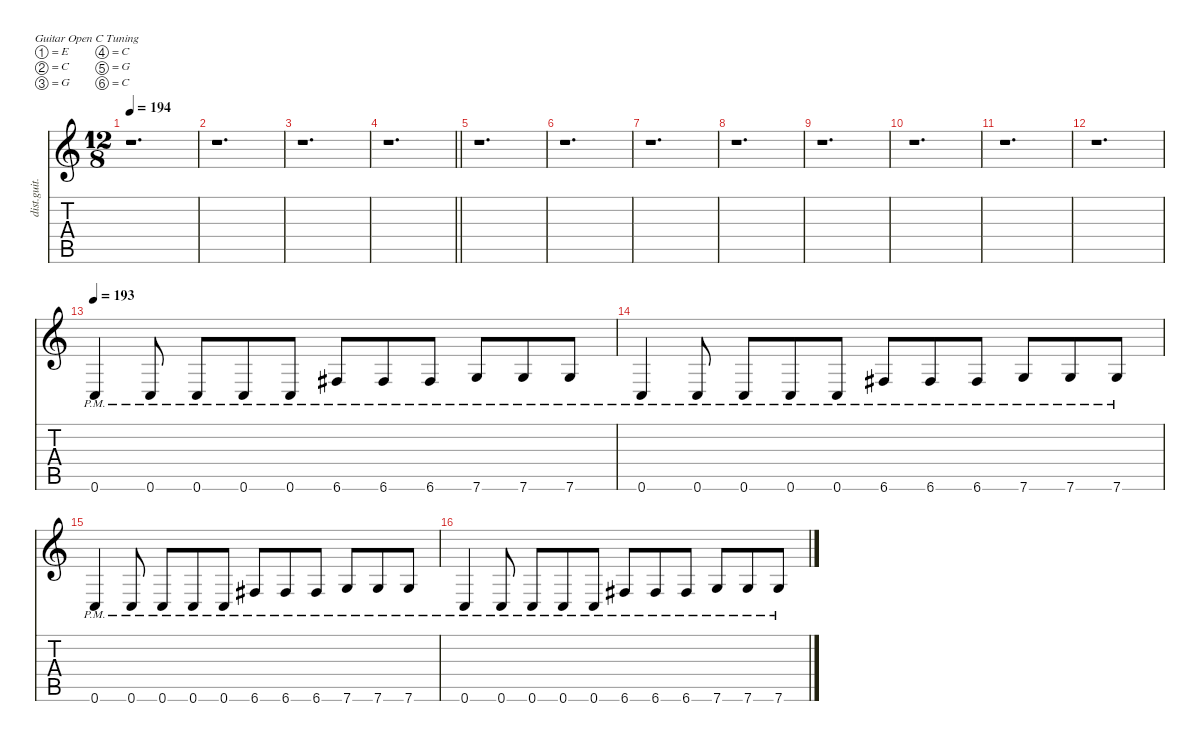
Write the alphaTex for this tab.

\defaultSystemsLayout 4
\hideDynamics
\bracketExtendMode nobrackets
\otherSystemsTrackNameOrientation horizontal
\track ("Guitar 2" "dist.guit.") {defaultSystemsLayout 32 instrument distortionguitar}
\staff {score tabs}
\tuning (E4 C4 G3 C3 G2 C2)
\ts (12 8)
\tempo 194
\clef g2
\ks c
r.1{d dy f beam Down} |
r.1{d beam Down} |
r.1{d beam Down} |
\barLineRight lightlight
r.1{d beam Down} |
r.1{d beam Down} |
r.1{d beam Down} |
r.1{d beam Down} |
r.1{d beam Down} |
r.1{d beam Down} |
r.1{d beam Down} |
r.1{d beam Down} |
r.1{d beam Down} |
\tempo 193
0.6{pm}.4{beam Up} 0.6{pm}.8{beam Up} 0.6{pm}.8{beam Up} 0.6{pm}.8{beam Up} 0.6{pm}.8{beam Up} 6.6{pm acc #}.8{beam Up} 6.6{pm acc #}.8{beam Up} 6.6{pm acc #}.8{beam Up} 7.6{pm}.8{beam Up} 7.6{pm}.8{beam Up} 7.6{pm}.8{beam Up} |
0.6{pm}.4{beam Up} 0.6{pm}.8{beam Up} 0.6{pm}.8{beam Up} 0.6{pm}.8{beam Up} 0.6{pm}.8{beam Up} 6.6{pm acc #}.8{beam Up} 6.6{pm acc #}.8{beam Up} 6.6{pm acc #}.8{beam Up} 7.6{pm}.8{beam Up} 7.6{pm}.8{beam Up} 7.6{pm}.8{beam Up} |
0.6{pm}.4{beam Up} 0.6{pm}.8{beam Up} 0.6{pm}.8{beam Up} 0.6{pm}.8{beam Up} 0.6{pm}.8{beam Up} 6.6{pm acc #}.8{beam Up} 6.6{pm acc #}.8{beam Up} 6.6{pm acc #}.8{beam Up} 7.6{pm}.8{beam Up} 7.6{pm}.8{beam Up} 7.6{pm}.8{beam Up} |
0.6{pm}.4{beam Up} 0.6{pm}.8{beam Up} 0.6{pm}.8{beam Up} 0.6{pm}.8{beam Up} 0.6{pm}.8{beam Up} 6.6{pm acc #}.8{beam Up} 6.6{pm acc #}.8{beam Up} 6.6{pm acc #}.8{beam Up} 7.6{pm}.8{beam Up} 7.6{pm}.8{beam Up} 7.6{pm}.8{beam Up}
